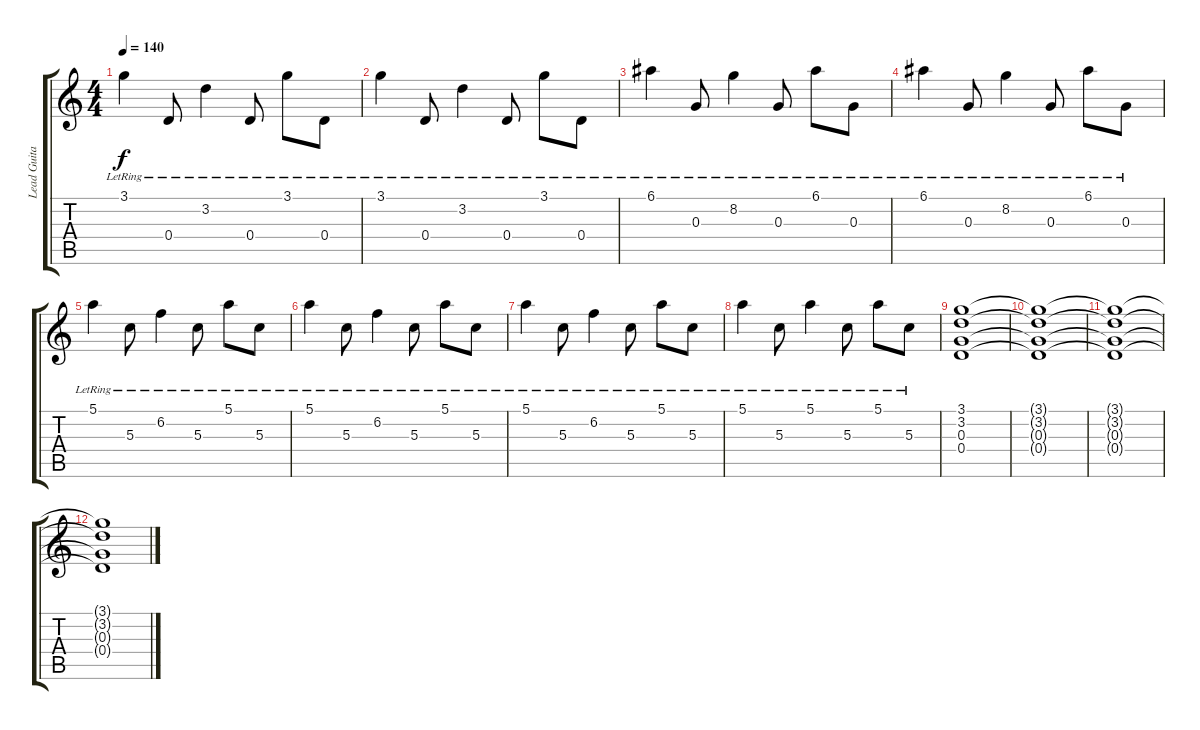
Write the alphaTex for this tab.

\track ("Lead Guitar" "Lead Guita") {instrument electricguitarclean}
\staff {score tabs}
\tuning (E4 B3 G3 D3 A2 D2) {hide}
\ts (4 4)
\tempo 140
\clef g2
\ks c
3.1{lr}.4{dy f} 0.4{lr}.8 3.2{lr}.4 0.4{lr}.8 3.1{lr}.8 0.4{lr}.8 |
3.1{lr}.4 0.4{lr}.8 3.2{lr}.4 0.4{lr}.8 3.1{lr}.8 0.4{lr}.8 |
6.1{lr}.4 0.3{lr}.8 8.2{lr}.4 0.3{lr}.8 6.1{lr}.8 0.3{lr}.8 |
6.1{lr}.4 0.3{lr}.8 8.2{lr}.4 0.3{lr}.8 6.1{lr}.8 0.3{lr}.8 |
5.1{lr}.4 5.3{lr}.8 6.2{lr}.4 5.3{lr}.8 5.1{lr}.8 5.3{lr}.8 |
5.1{lr}.4 5.3{lr}.8 6.2{lr}.4 5.3{lr}.8 5.1{lr}.8 5.3{lr}.8 |
5.1{lr}.4 5.3{lr}.8 6.2{lr}.4 5.3{lr}.8 5.1{lr}.8 5.3{lr}.8 |
5.1{lr}.4 5.3{lr}.8 5.1{lr}.4 5.3{lr}.8 5.1{lr}.8 5.3{lr}.8 |
(3.1 3.2 0.3 0.4).1 |
(3.1{t} 3.2{t} 0.3{t} 0.4{t}).1 |
(3.1{t} 3.2{t} 0.3{t} 0.4{t}).1 |
(3.1{t} 3.2{t} 0.3{t} 0.4{t}).1
